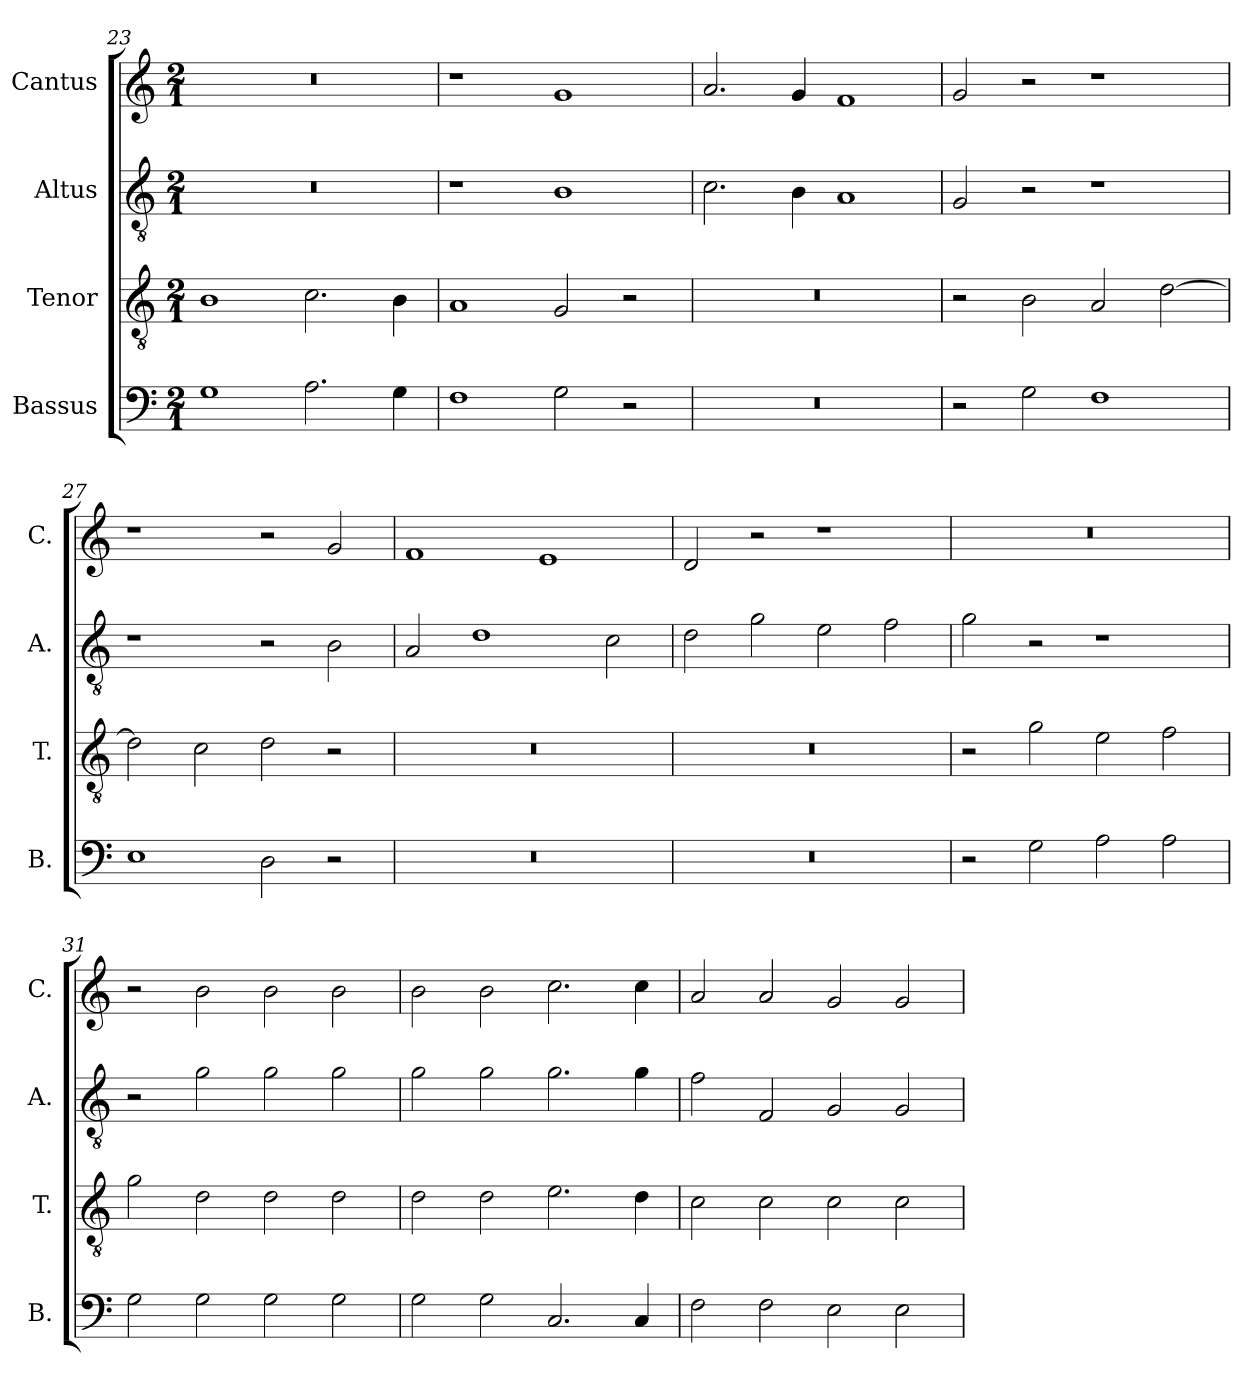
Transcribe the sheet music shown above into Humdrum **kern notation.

**kern	**kern	**kern	**kern
*part4	*part3	*part2	*part1
*staff4	*staff3	*staff2	*staff1
*I"Bassus	*I"Tenor	*I"Altus	*I"Cantus
*I'B.	*I'T.	*I'A.	*I'C.
*clefF4	*clefGv2	*clefGv2	*clefG2
*k[]	*k[]	*k[]	*k[]
*M2/1	*M2/1	*M2/1	*M2/1
=23	=23	=23	=23
1G	1B	0r	0r
2.A\	2.c\	.	.
4G\	4B\	.	.
=24	=24	=24	=24
1F	1A	1r	1r
2G\	2G/	1B	1g
2r	2r	.	.
=25	=25	=25	=25
0r	0r	2.c\	2.a/
.	.	4B\	4g/
.	.	1A	1f
=26	=26	=26	=26
2r	2r	2G/	2g/
2G\	2B\	2r	2r
1F	2A/	1r	1r
.	[2d\	.	.
=27	=27	=27	=27
1E	2d\]	1r	1r
.	2c\	.	.
2D\	2d\	2r	2r
2r	2r	2B\	2g/
=28	=28	=28	=28
0r	0r	2A/	1f
.	.	1d	.
.	.	.	1e
.	.	2c\	.
=29	=29	=29	=29
0r	0r	2d\	2d/
.	.	2g\	2r
.	.	2e\	1r
.	.	2f\	.
=30	=30	=30	=30
2r	2r	2g\	0r
2G\	2g\	2r	.
2A\	2e\	1r	.
2A\	2f\	.	.
=31	=31	=31	=31
2G\	2g\	2r	2r
2G\	2d\	2g\	2b\
2G\	2d\	2g\	2b\
2G\	2d\	2g\	2b\
=32	=32	=32	=32
2G\	2d\	2g\	2b\
2G\	2d\	2g\	2b\
2.C/	2.e\	2.g\	2.cc\
4C/	4d\	4g\	4cc\
=33	=33	=33	=33
2F\	2c\	2f\	2a/
2F\	2c\	2F/	2a/
2E\	2c\	2G/	2g/
2E\	2c\	2G/	2g/
=	=	=	=
*-	*-	*-	*-
